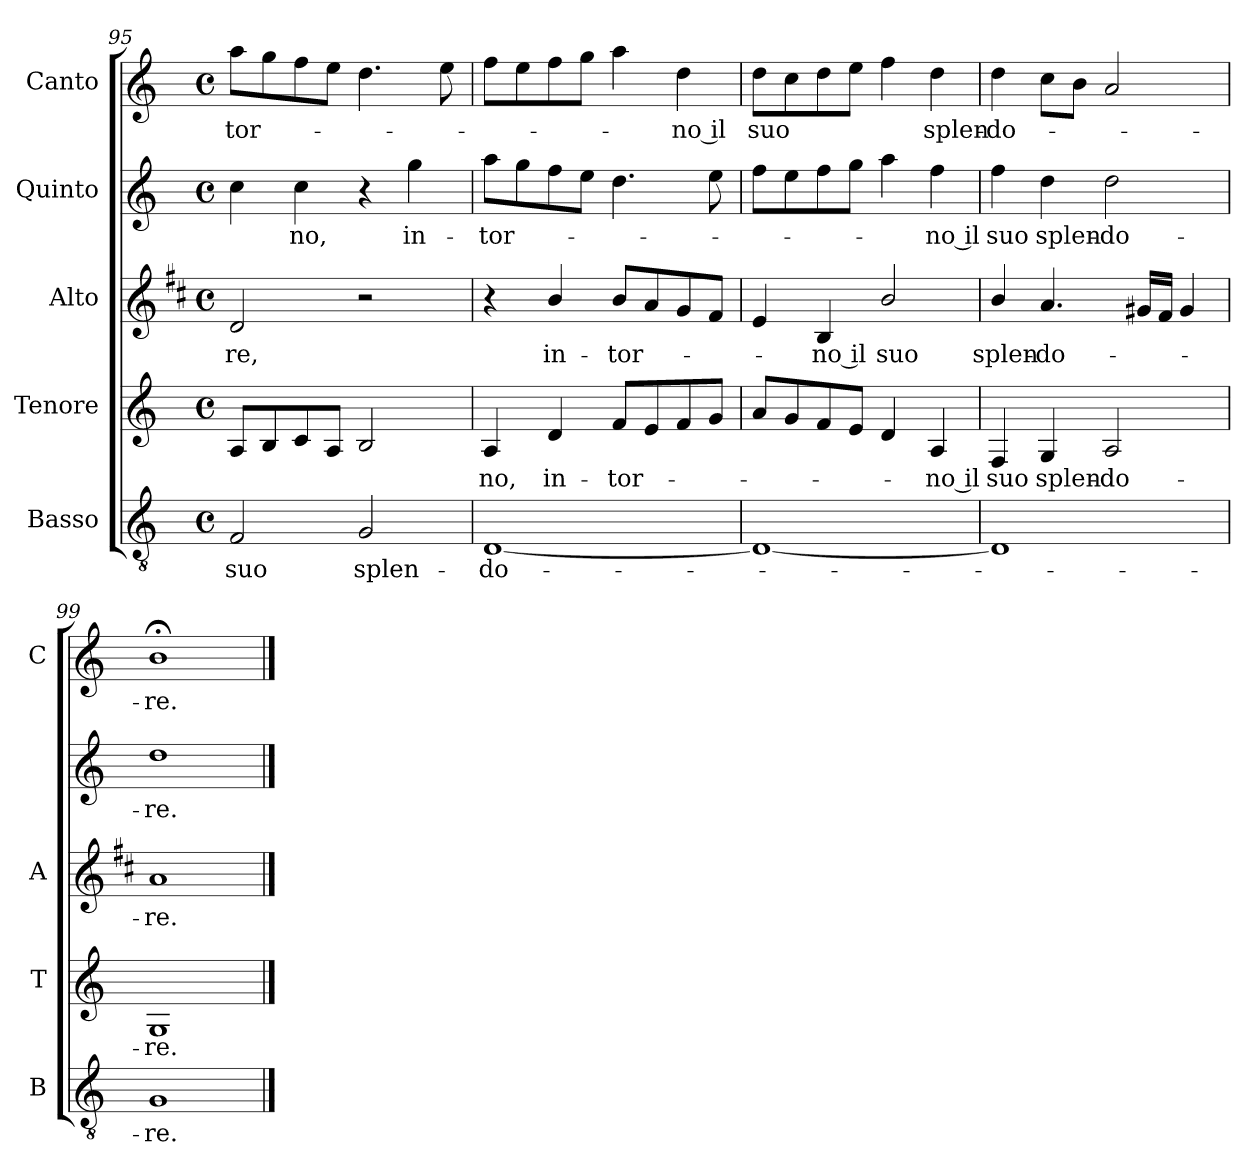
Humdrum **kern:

**kern	**text	**kern	**text	**kern	**text	**kern	**text	**kern	**text
*part5	*part5	*part4	*part4	*part3	*part3	*part2	*part2	*part1	*part1
*staff5	*staff5	*staff4	*staff4	*staff3	*staff3	*staff2	*staff2	*staff1	*staff1
*I"Basso	*	*I"Tenore	*	*I"Alto	*	*I"Quinto	*	*I"Canto	*
*I'B	*	*I'T	*	*I'A	*	*	*	*I'C	*
*clefGv2	*	*clefG2	*	*clefG2	*	*clefG2	*	*clefG2	*
*	*	*	*	*ITrd1c2	*	*	*	*	*
*k[]	*	*k[]	*	*k[]	*	*k[]	*	*k[]	*
*C:	*	*C:	*	*C:	*	*C:	*	*C:	*
*M4/4	*	*M4/4	*	*M4/4	*	*M4/4	*	*M4/4	*
*met(c)	*	*met(c)	*	*met(c)	*	*met(c)	*	*met(c)	*
=95	=95	=95	=95	=95	=95	=95	=95	=95	=95
!	!LO:LY:b	!	!	!	!LO:LY:b	!	!	!	!LO:LY:b
2F/	suo	8A/L	.	2c/	-re,	4cc\	.	8aa\L	-tor-
.	.	8B/	.	.	.	.	.	8gg\	.
!	!	!	!	!	!	!	!LO:LY:b	!	!
.	.	8c/	.	.	.	4cc\	-no,	8ff\	.
.	.	8A/J	.	.	.	.	.	8ee\J	.
!	!LO:LY:b	!	!	!	!	!	!	!	!
2G/	splen-	2B/	.	2r	.	4r	.	4.dd\	.
!	!	!	!	!	!	!	!LO:LY:b	!	!
.	.	.	.	.	.	4gg\	in-	.	.
.	.	.	.	.	.	.	.	8ee\	.
=96	=96	=96	=96	=96	=96	=96	=96	=96	=96
!	!LO:LY:b	!	!LO:LY:b	!	!	!	!LO:LY:b	!	!
[1D	-do-	4A/	-no,	4r	.	8aa\L	-tor-	8ff\L	.
.	.	.	.	.	.	8gg\	.	8ee\	.
!	!	!	!LO:LY:b	!	!LO:LY:b	!	!	!	!
.	.	4d/	in-	4a/	in-	8ff\	.	8ff\	.
.	.	.	.	.	.	8ee\J	.	8gg\J	.
!	!	!	!LO:LY:b	!	!LO:LY:b	!	!	!	!
.	.	8f/L	-tor-	8a/L	-tor-	4.dd\	.	4aa\	.
.	.	8e/	.	8g/	.	.	.	.	.
!	!	!	!	!	!	!	!	!	!LO:LY:b
.	.	8f/	.	8f/	.	.	.	4dd\	-no il
.	.	8g/J	.	8e/J	.	8ee\	.	.	.
=97	=97	=97	=97	=97	=97	=97	=97	=97	=97
!	!	!	!	!	!	!	!	!	!LO:LY:b
1D_	.	8a/L	.	4d/	.	8ff\L	.	8dd\L	suo
.	.	8g/	.	.	.	8ee\	.	8cc\	.
!	!	!	!	!	!LO:LY:b	!	!	!	!
.	.	8f/	.	4A/	-no il	8ff\	.	8dd\	.
.	.	8e/J	.	.	.	8gg\J	.	8ee\J	.
!	!	!	!	!	!LO:LY:b	!	!	!	!
.	.	4d/	.	2a/	suo	4aa\	.	4ff\	.
!	!	!	!LO:LY:b	!	!	!	!LO:LY:b	!	!LO:LY:b
.	.	4A/	-no il	.	.	4ff\	-no il	4dd\	splen-
=98	=98	=98	=98	=98	=98	=98	=98	=98	=98
!	!	!	!LO:LY:b	!	!LO:LY:b	!	!LO:LY:b	!	!LO:LY:b
1D]	.	4F/	suo	4a/	splen-	4ff\	suo	4dd\	-do-
!	!	!	!LO:LY:b	!	!LO:LY:b	!	!LO:LY:b	!	!
.	.	4G/	splen-	4.g/	-do-	4dd\	splen-	8cc\L	.
.	.	.	.	.	.	.	.	8b\J	.
!	!	!	!LO:LY:b	!	!	!	!LO:LY:b	!	!
.	.	2A/	-do-	.	.	2dd\	-do-	2a/	.
.	.	.	.	16f#X/LL	.	.	.	.	.
.	.	.	.	16e/JJ	.	.	.	.	.
.	.	.	.	4f#/	.	.	.	.	.
=99	=99	=99	=99	=99	=99	=99	=99	=99	=99
!	!LO:LY:b	!	!LO:LY:b	!	!LO:LY:b	!	!LO:LY:b	!	!LO:LY:b
1G	-re.	1G	-re.	1g	-re.	1dd	-re.	1b;<	-re.
==	==	==	==	==	==	==	==	==	==
*-	*-	*-	*-	*-	*-	*-	*-	*-	*-
